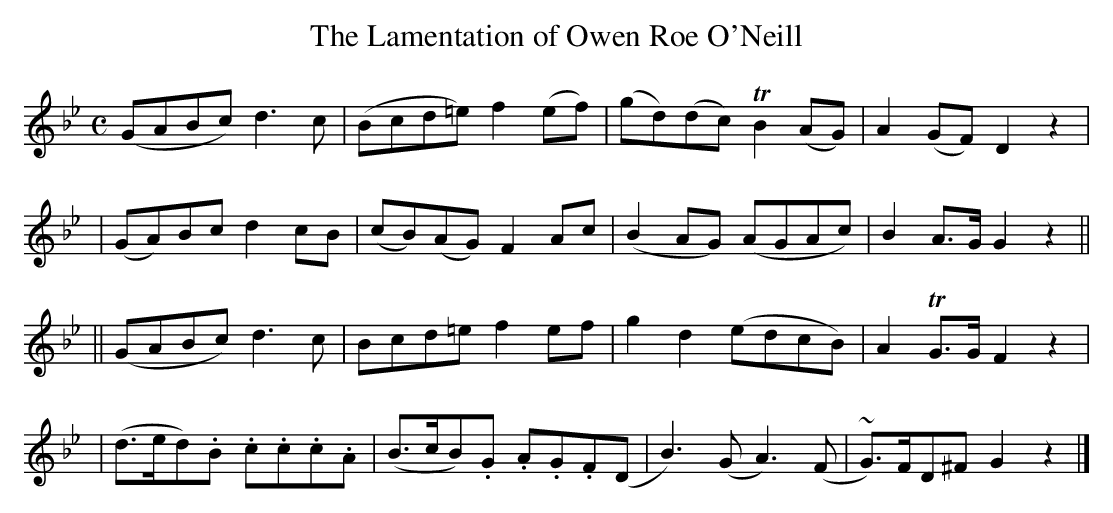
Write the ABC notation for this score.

X:1
T: The Lamentation of Owen Roe O'Neill
M: C
L: 1/8
K: Gm
(GABc) d3c | (Bcd=e) f2(ef) | (gd)(dc) TB2(AG) | A2(GF) D2z2 |
| (GA)Bc d2cB | (cB)(AG) F2Ac | (B2AG) (AGAc) | B2A>G G2z2 ||
|| (GABc) d3c | Bcd=e f2ef | g2d2 (edcB) | A2TG>G F2z2 |
| (d>ed).B .c.c.c.A | (B>cB).G .A.G.F(D | B3)(G A3)(F | ~G>)FD^F G2z2 |]
